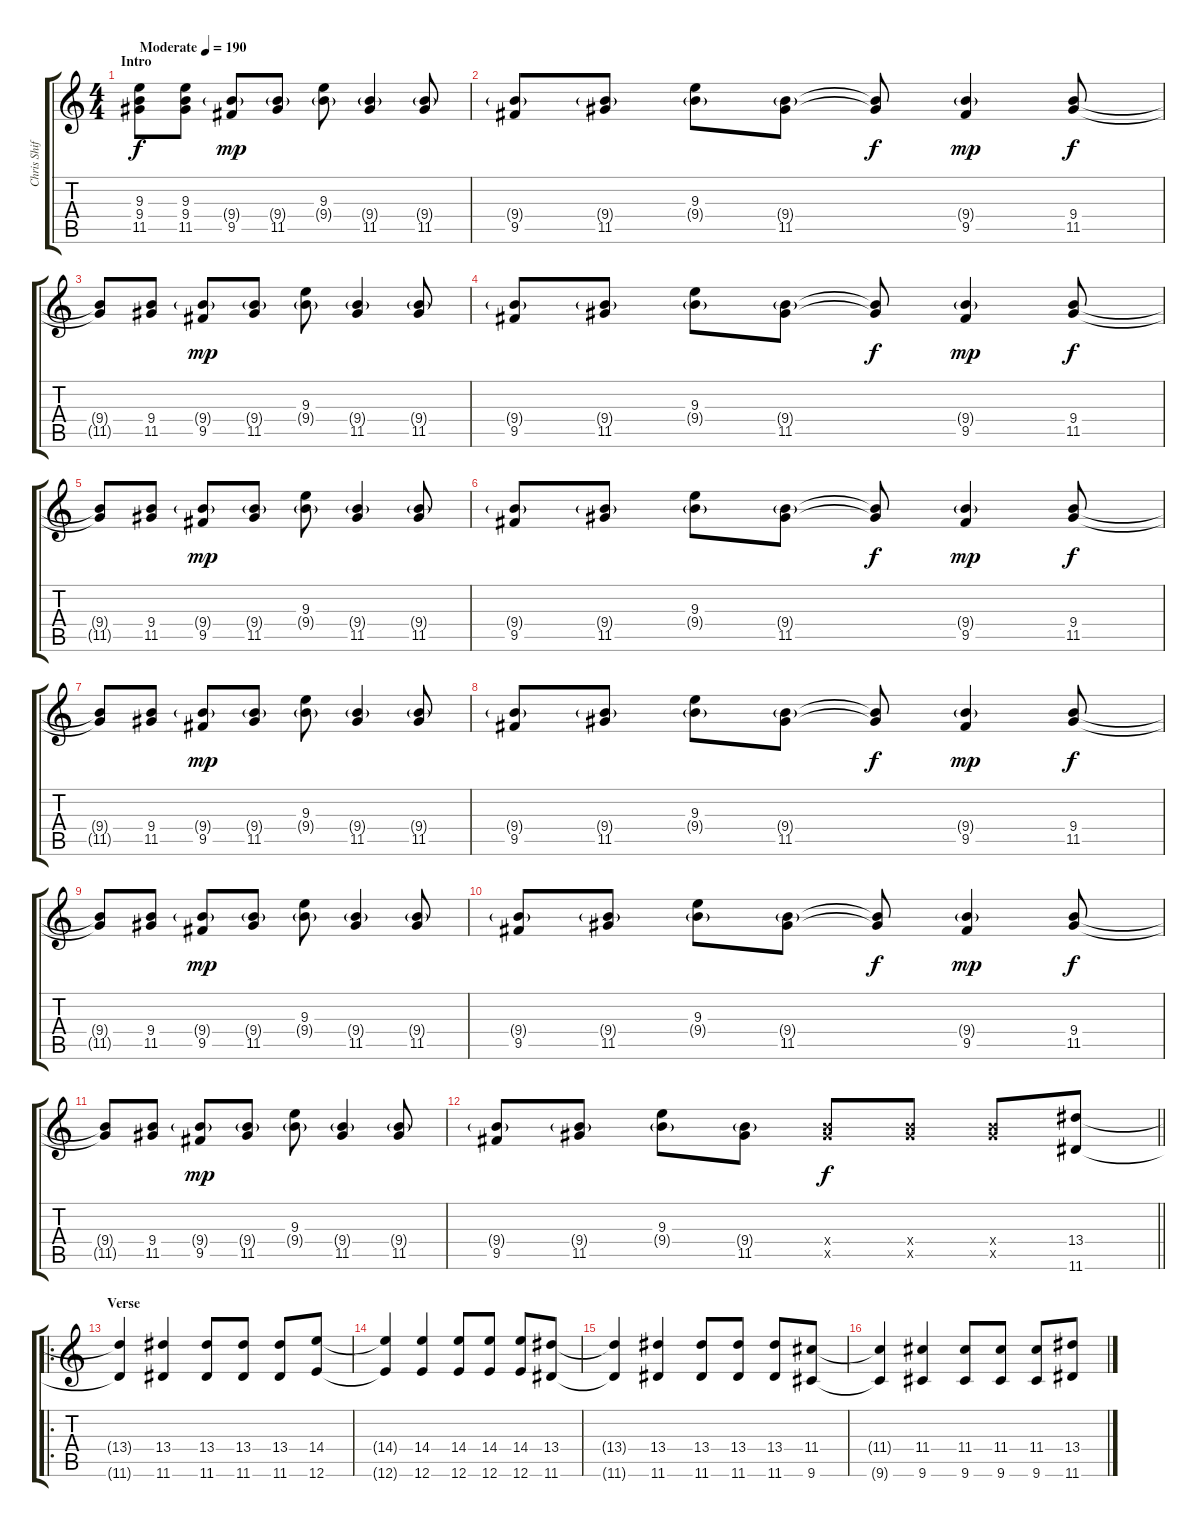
\track ("Chris Shiflett (Lead)" "Chris Shif") {instrument overdrivenguitar}
\staff {score tabs}
\tuning (E4 B3 G3 D3 A2 E2) {hide}
\ts (4 4)
\section ("" "Intro")
\tempo (190 "Moderate")
\clef g2
\ks c
(9.3 9.4 11.5).8{dy f instrument overdrivenguitar} (9.3 9.4 11.5).8 (9.4{g} 9.5).8{dy mp} (9.4{g} 11.5).8 (9.3 9.4{g}).8 (9.4{g} 11.5).4 (9.4{g} 11.5).8 |
(9.4{g} 9.5).8 (9.4{g} 11.5).8 (9.3 9.4{g}).8 (9.4{g} 11.5).8 (9.4{t} 11.5{t}).8{dy f} (9.4{g} 9.5).4{dy mp} (9.4 11.5).8{dy f} |
(9.4{t} 11.5{t}).8 (9.4 11.5).8 (9.4{g} 9.5).8{dy mp} (9.4{g} 11.5).8 (9.3 9.4{g}).8 (9.4{g} 11.5).4 (9.4{g} 11.5).8 |
(9.4{g} 9.5).8 (9.4{g} 11.5).8 (9.3 9.4{g}).8 (9.4{g} 11.5).8 (9.4{t} 11.5{t}).8{dy f} (9.4{g} 9.5).4{dy mp} (9.4 11.5).8{dy f} |
(9.4{t} 11.5{t}).8 (9.4 11.5).8 (9.4{g} 9.5).8{dy mp} (9.4{g} 11.5).8 (9.3 9.4{g}).8 (9.4{g} 11.5).4 (9.4{g} 11.5).8 |
(9.4{g} 9.5).8 (9.4{g} 11.5).8 (9.3 9.4{g}).8 (9.4{g} 11.5).8 (9.4{t} 11.5{t}).8{dy f} (9.4{g} 9.5).4{dy mp} (9.4 11.5).8{dy f} |
(9.4{t} 11.5{t}).8 (9.4 11.5).8 (9.4{g} 9.5).8{dy mp} (9.4{g} 11.5).8 (9.3 9.4{g}).8 (9.4{g} 11.5).4 (9.4{g} 11.5).8 |
(9.4{g} 9.5).8 (9.4{g} 11.5).8 (9.3 9.4{g}).8 (9.4{g} 11.5).8 (9.4{t} 11.5{t}).8{dy f} (9.4{g} 9.5).4{dy mp} (9.4 11.5).8{dy f} |
(9.4{t} 11.5{t}).8 (9.4 11.5).8 (9.4{g} 9.5).8{dy mp} (9.4{g} 11.5).8 (9.3 9.4{g}).8 (9.4{g} 11.5).4 (9.4{g} 11.5).8 |
(9.4{g} 9.5).8 (9.4{g} 11.5).8 (9.3 9.4{g}).8 (9.4{g} 11.5).8 (9.4{t} 11.5{t}).8{dy f} (9.4{g} 9.5).4{dy mp} (9.4 11.5).8{dy f} |
(9.4{t} 11.5{t}).8 (9.4 11.5).8 (9.4{g} 9.5).8{dy mp} (9.4{g} 11.5).8 (9.3 9.4{g}).8 (9.4{g} 11.5).4 (9.4{g} 11.5).8 |
\barLineRight lightlight
(9.4{g} 9.5).8 (9.4{g} 11.5).8 (9.3 9.4{g}).8 (9.4{g} 11.5).8 (9.4{x} 11.5{x}).8{dy f} (9.4{x} 11.5{x}).8 (9.4{x} 11.5{x}).8 (13.4 11.6).8 |
\ro
\section ("" "Verse")
(13.4{t} 11.6{t}).4 (13.4 11.6).4 (13.4 11.6).8 (13.4 11.6).8 (13.4 11.6).8 (14.4 12.6).8 |
(14.4{t} 12.6{t}).4 (14.4 12.6).4 (14.4 12.6).8 (14.4 12.6).8 (14.4 12.6).8 (13.4 11.6).8 |
(13.4{t} 11.6{t}).4 (13.4 11.6).4 (13.4 11.6).8 (13.4 11.6).8 (13.4 11.6).8 (11.4 9.6).8 |
(11.4{t} 9.6{t}).4 (11.4 9.6).4 (11.4 9.6).8 (11.4 9.6).8 (11.4 9.6).8 (13.4 11.6).8
